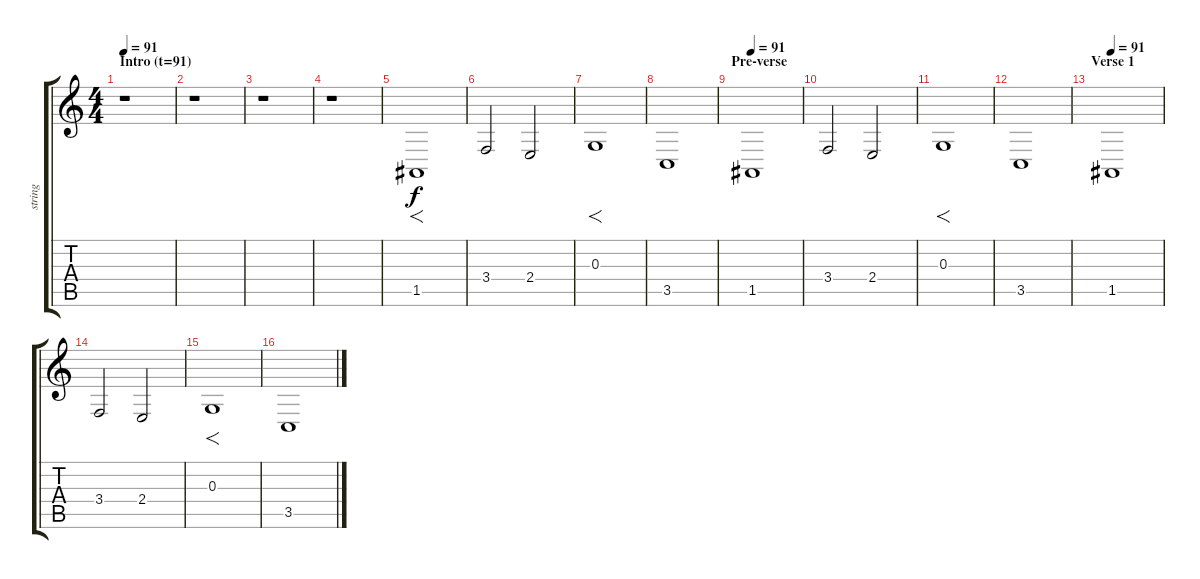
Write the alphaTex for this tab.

\track ("string" "string") {instrument stringensemble1}
\staff {score tabs}
\tuning (E4 B3 G3 D3 A2 E2) {hide}
\ts (4 4)
\section ("" "Intro (t=91)")
\tempo 91
\clef g2
\ks c
r.1{dy f volume 8 balance 8 instrument stringensemble1} |
r.1 |
r.1 |
r.1 |
\section ("" "")
1.5.1{f} |
3.4.2 2.4.2 |
0.3.1{f} |
3.5.1 |
\section ("" "Pre-verse")
\tempo 91
1.5.1 |
3.4.2 2.4.2 |
0.3.1{f} |
3.5.1 |
\section ("" "Verse 1")
\tempo 91
1.5.1{volume 8 balance 8 instrument stringensemble1} |
3.4.2 2.4.2 |
0.3.1{f} |
3.5.1
